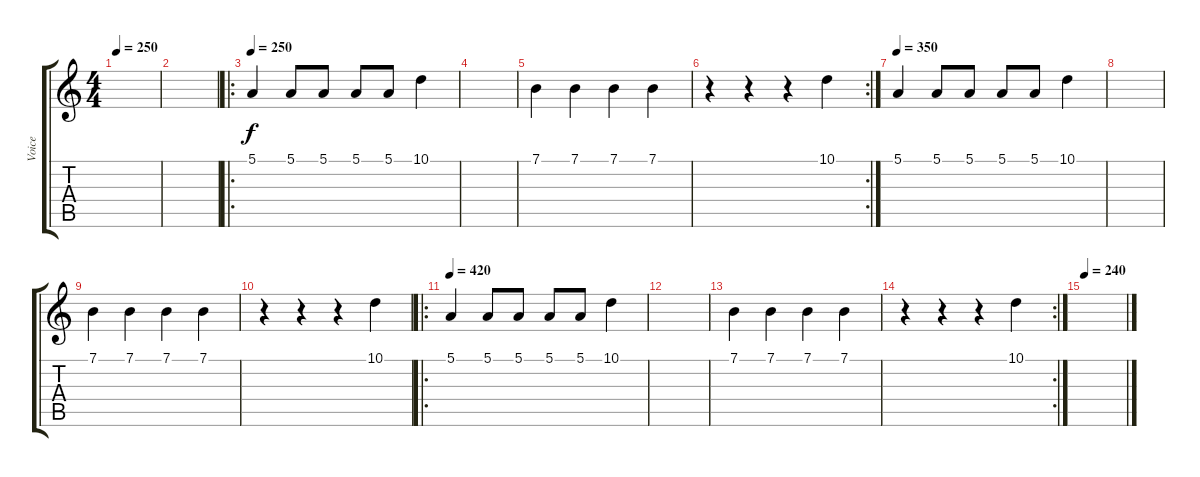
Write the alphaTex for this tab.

\track ("Voice" "Voice") {instrument rockorgan}
\staff {score tabs}
\tuning (E4 B3 G3 D3 A2 E2) {hide}
\ts (4 4)
\tempo 250
\clef g2
\ks c
|
|
\ro
\tempo 250
5.1.4 5.1.8 5.1.8 5.1.8 5.1.8 10.1.4 |
|
7.1.4 7.1.4 7.1.4 7.1.4 |
\rc 2
r.4 r.4 r.4 10.1.4 |
\tempo 350
5.1.4 5.1.8 5.1.8 5.1.8 5.1.8 10.1.4 |
|
7.1.4 7.1.4 7.1.4 7.1.4 |
r.4 r.4 r.4 10.1.4 |
\ro
\tempo 420
5.1.4 5.1.8 5.1.8 5.1.8 5.1.8 10.1.4 |
|
7.1.4 7.1.4 7.1.4 7.1.4 |
\rc 2
r.4 r.4 r.4 10.1.4 |
\tempo 240
